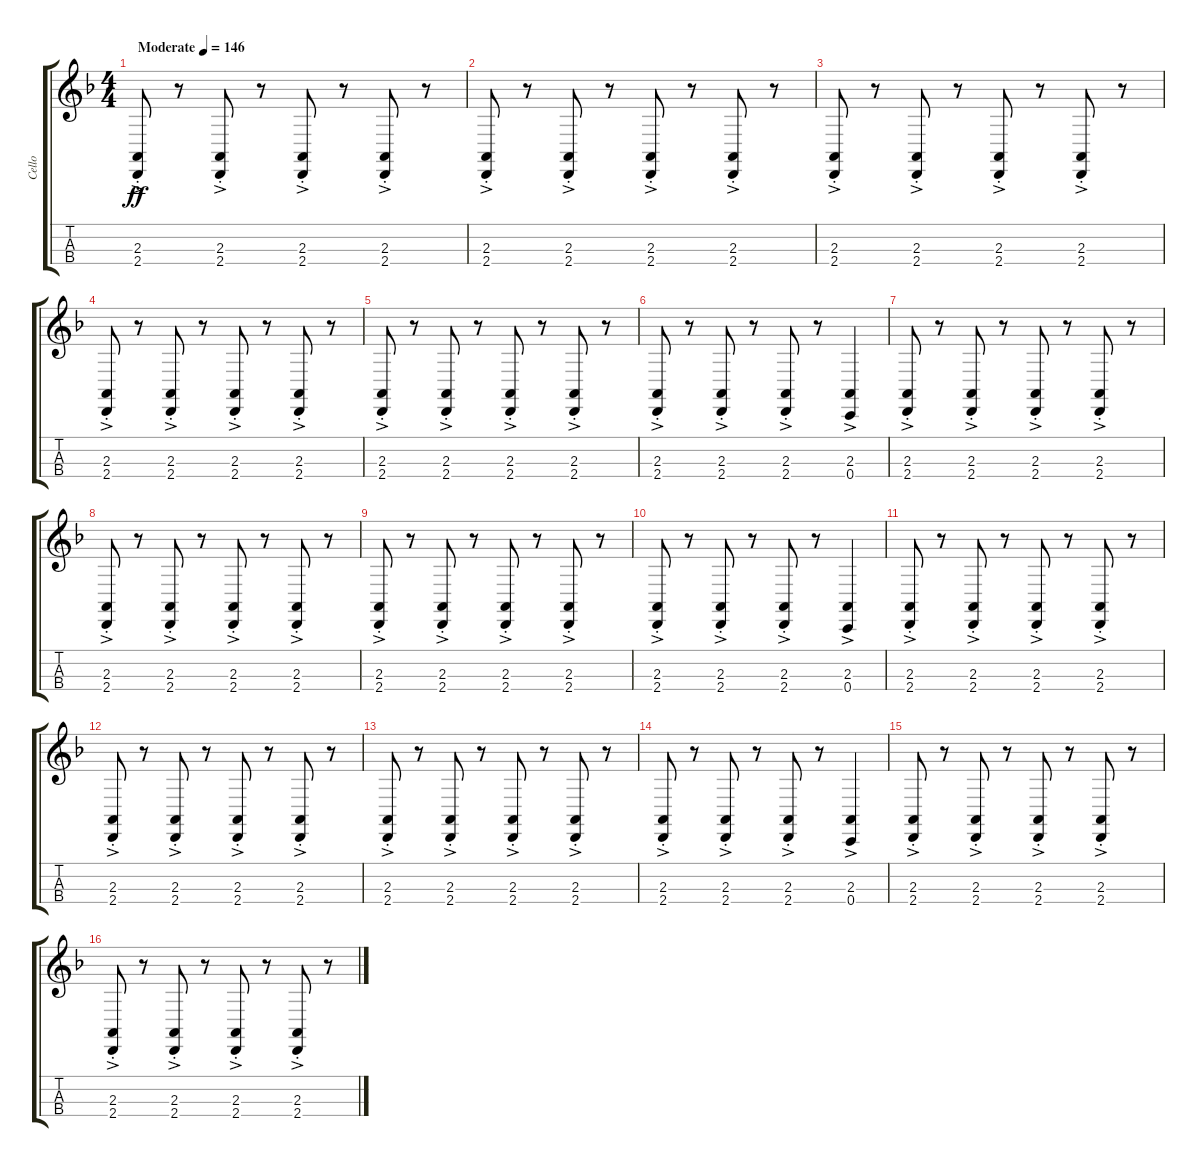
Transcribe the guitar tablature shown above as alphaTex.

\track ("Cello" "Cello") {instrument cello}
\staff {score tabs}
\tuning (A3 D3 G2 C2) {hide}
\ts (4 4)
\tempo (146 "Moderate")
\clef g2
\ks dminor
(2.3{ac st} 2.4{ac st}).8{dy ff instrument cello} r.8 (2.3{ac st} 2.4{ac st}).8 r.8 (2.3{ac st} 2.4{ac st}).8 r.8 (2.3{ac st} 2.4{ac st}).8 r.8 |
(2.3{ac st} 2.4{ac st}).8 r.8 (2.3{ac st} 2.4{ac st}).8 r.8 (2.3{ac st} 2.4{ac st}).8 r.8 (2.3{ac st} 2.4{ac st}).8 r.8 |
(2.3{ac st} 2.4{ac st}).8 r.8 (2.3{ac st} 2.4{ac st}).8 r.8 (2.3{ac st} 2.4{ac st}).8 r.8 (2.3{ac st} 2.4{ac st}).8 r.8 |
(2.3{ac st} 2.4{ac st}).8 r.8 (2.3{ac st} 2.4{ac st}).8 r.8 (2.3{ac st} 2.4{ac st}).8 r.8 (2.3{ac st} 2.4{ac st}).8 r.8 |
(2.3{ac st} 2.4{ac st}).8 r.8 (2.3{ac st} 2.4{ac st}).8 r.8 (2.3{ac st} 2.4{ac st}).8 r.8 (2.3{ac st} 2.4{ac st}).8 r.8 |
(2.3{ac st} 2.4{ac st}).8 r.8 (2.3{ac st} 2.4{ac st}).8 r.8 (2.3{ac st} 2.4{ac st}).8 r.8 (2.3{ac} 0.4{ac}).4 |
(2.3{ac st} 2.4{ac st}).8 r.8 (2.3{ac st} 2.4{ac st}).8 r.8 (2.3{ac st} 2.4{ac st}).8 r.8 (2.3{ac st} 2.4{ac st}).8 r.8 |
(2.3{ac st} 2.4{ac st}).8 r.8 (2.3{ac st} 2.4{ac st}).8 r.8 (2.3{ac st} 2.4{ac st}).8 r.8 (2.3{ac st} 2.4{ac st}).8 r.8 |
(2.3{ac st} 2.4{ac st}).8 r.8 (2.3{ac st} 2.4{ac st}).8 r.8 (2.3{ac st} 2.4{ac st}).8 r.8 (2.3{ac st} 2.4{ac st}).8 r.8 |
(2.3{ac st} 2.4{ac st}).8 r.8 (2.3{ac st} 2.4{ac st}).8 r.8 (2.3{ac st} 2.4{ac st}).8 r.8 (2.3{ac} 0.4).4 |
(2.3{ac st} 2.4{ac st}).8 r.8 (2.3{ac st} 2.4{ac st}).8 r.8 (2.3{ac st} 2.4{ac st}).8 r.8 (2.3{ac st} 2.4{ac st}).8 r.8 |
(2.3{ac st} 2.4{ac st}).8 r.8 (2.3{ac st} 2.4{ac st}).8 r.8 (2.3{ac st} 2.4{ac st}).8 r.8 (2.3{ac st} 2.4{ac st}).8 r.8 |
(2.3{ac st} 2.4{ac st}).8 r.8 (2.3{ac st} 2.4{ac st}).8 r.8 (2.3{ac st} 2.4{ac st}).8 r.8 (2.3{ac st} 2.4{ac st}).8 r.8 |
(2.3{ac st} 2.4{ac st}).8 r.8 (2.3{ac st} 2.4{ac st}).8 r.8 (2.3{ac st} 2.4{ac st}).8 r.8 (2.3{ac} 0.4{ac}).4 |
(2.3{ac st} 2.4{ac st}).8 r.8 (2.3{ac st} 2.4{ac st}).8 r.8 (2.3{ac st} 2.4{ac st}).8 r.8 (2.3{ac st} 2.4{ac st}).8 r.8 |
(2.3{ac st} 2.4{ac st}).8 r.8 (2.3{ac st} 2.4{ac st}).8 r.8 (2.3{ac st} 2.4{ac st}).8 r.8 (2.3{ac st} 2.4{ac st}).8 r.8
